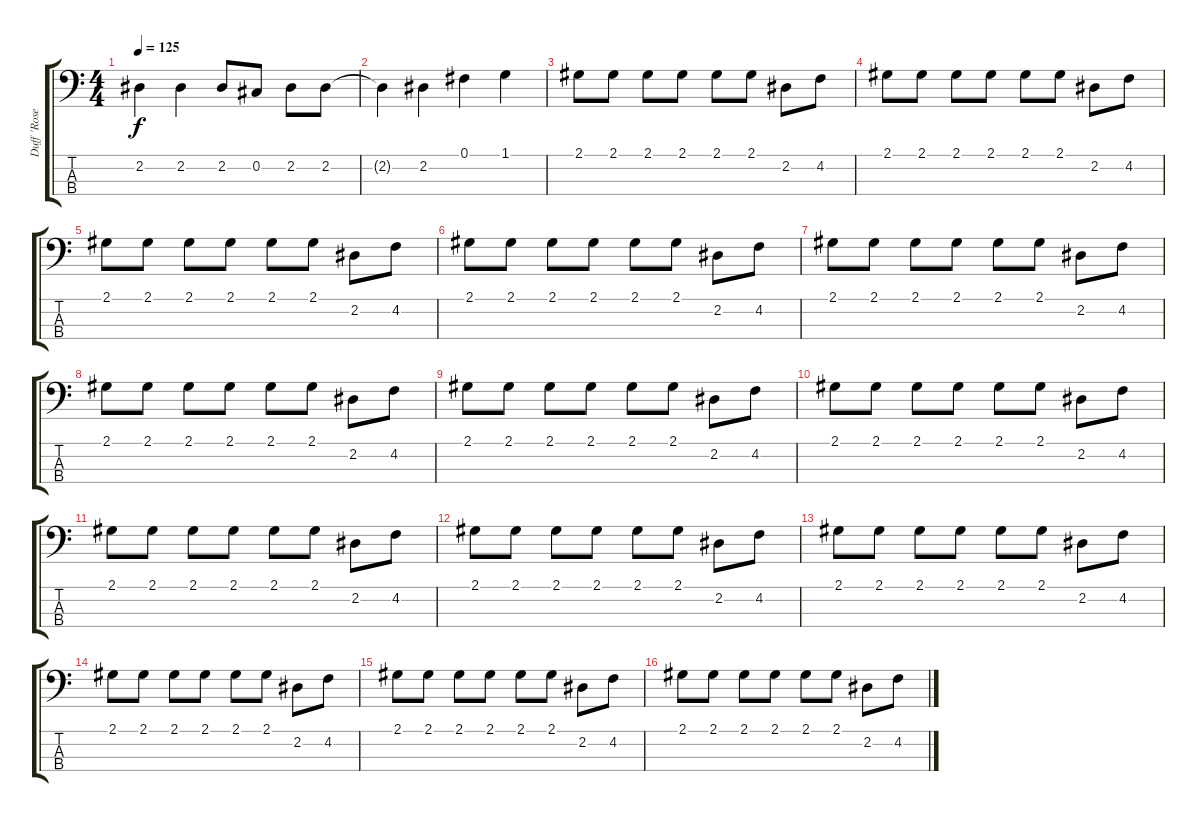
\track ("Duff 'Rose' McKagen" "Duff 'Rose") {instrument electricbasspick}
\staff {score tabs}
\tuning (Gb2 Db2 Ab1 Eb1) {hide}
\ts (4 4)
\tempo 125
\clef f4
\ks c
2.2{t}.4{dy f} 2.2.4 2.2.8 0.2.8 2.2.8 2.2.8 |
2.2{t}.4 2.2.4 0.1.4 1.1.4 |
2.1.8 2.1.8 2.1.8 2.1.8 2.1.8 2.1.8 2.2.8 4.2.8 |
2.1.8 2.1.8 2.1.8 2.1.8 2.1.8 2.1.8 2.2.8 4.2.8 |
2.1.8 2.1.8 2.1.8 2.1.8 2.1.8 2.1.8 2.2.8 4.2.8 |
2.1.8 2.1.8 2.1.8 2.1.8 2.1.8 2.1.8 2.2.8 4.2.8 |
2.1.8{volume 8} 2.1.8 2.1.8 2.1.8 2.1.8 2.1.8 2.2.8 4.2.8 |
2.1.8 2.1.8 2.1.8 2.1.8 2.1.8 2.1.8 2.2.8 4.2.8 |
2.1.8 2.1.8 2.1.8 2.1.8 2.1.8 2.1.8 2.2.8 4.2.8 |
2.1.8 2.1.8 2.1.8 2.1.8 2.1.8 2.1.8 2.2.8 4.2.8 |
2.1.8 2.1.8 2.1.8 2.1.8 2.1.8 2.1.8 2.2.8 4.2.8 |
2.1.8 2.1.8 2.1.8 2.1.8 2.1.8 2.1.8 2.2.8 4.2.8 |
2.1.8 2.1.8 2.1.8 2.1.8 2.1.8 2.1.8 2.2.8 4.2.8 |
2.1.8 2.1.8 2.1.8 2.1.8 2.1.8 2.1.8 2.2.8 4.2.8 |
2.1.8 2.1.8 2.1.8 2.1.8 2.1.8 2.1.8 2.2.8 4.2.8 |
2.1.8 2.1.8 2.1.8 2.1.8 2.1.8 2.1.8 2.2.8 4.2.8
